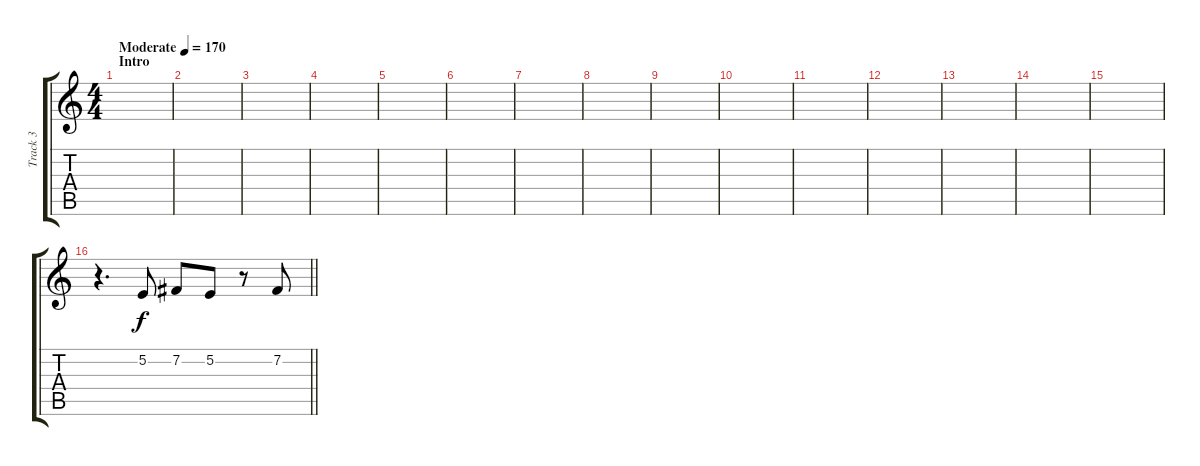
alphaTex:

\track ("Track 3" "Track 3") {instrument lead1square}
\staff {score tabs}
\tuning (E4 B3 G3 D3 A2 E2) {hide}
\ts (4 4)
\section ("" "Intro")
\tempo (170 "Moderate")
\clef g2
\ks c
|
|
|
|
|
|
|
|
|
|
|
|
|
|
|
\barLineRight lightlight
r.4{d} 5.2.8 7.2.8 5.2.8 r.8 7.2.8
